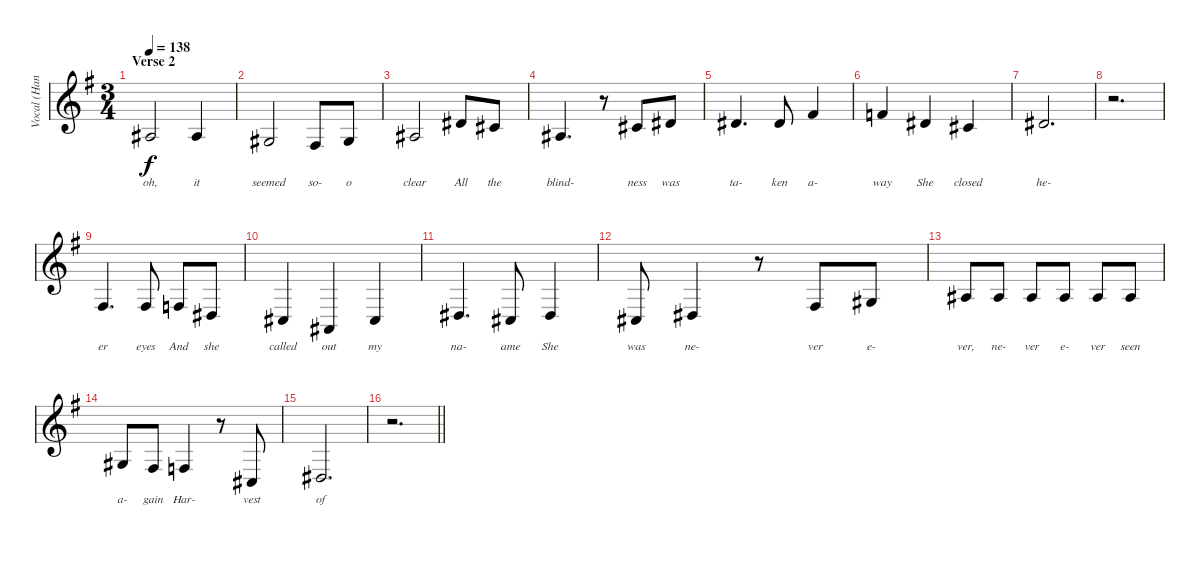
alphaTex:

\track ("Vocal (Hansi Kursch)" "Vocal (Han") {instrument flute}
\staff {score}
\tuning (Eb4 Bb3 Gb3 Db3 Ab2 Eb2) {hide}
\ts (3 4)
\section ("" "Verse 2")
\tempo 138
\clef g2
\ks eminor
0.2.2{lyrics (0 "oh,") lyrics (1 "") lyrics (2 "") lyrics (3 "") lyrics (4 "") dy f} 0.2.4{lyrics (0 "it") lyrics (1 "") lyrics (2 "") lyrics (3 "") lyrics (4 "")} |
2.3.2{lyrics (0 "seemed") lyrics (1 "") lyrics (2 "") lyrics (3 "") lyrics (4 "")} 0.3.8{lyrics (0 "so-") lyrics (1 "") lyrics (2 "") lyrics (3 "") lyrics (4 "")} 2.3.8{lyrics (0 "o") lyrics (1 "") lyrics (2 "") lyrics (3 "") lyrics (4 "")} |
0.2.2{lyrics (0 "clear") lyrics (1 "") lyrics (2 "") lyrics (3 "") lyrics (4 "")} 0.1.8{lyrics (0 "All") lyrics (1 "") lyrics (2 "") lyrics (3 "") lyrics (4 "")} 3.2.8{lyrics (0 "the") lyrics (1 "") lyrics (2 "") lyrics (3 "") lyrics (4 "")} |
0.2.4{d lyrics (0 "blind-") lyrics (1 "") lyrics (2 "") lyrics (3 "") lyrics (4 "")} r.8 3.2.8{lyrics (0 "ness") lyrics (1 "") lyrics (2 "") lyrics (3 "") lyrics (4 "")} 0.1.8{lyrics (0 "was") lyrics (1 "") lyrics (2 "") lyrics (3 "") lyrics (4 "")} |
0.1.4{d lyrics (0 "ta-") lyrics (1 "") lyrics (2 "") lyrics (3 "") lyrics (4 "")} 0.1.8{lyrics (0 "ken") lyrics (1 "") lyrics (2 "") lyrics (3 "") lyrics (4 "")} 3.1.4{lyrics (0 "a-") lyrics (1 "") lyrics (2 "") lyrics (3 "") lyrics (4 "")} |
2.1.4{lyrics (0 "way") lyrics (1 "") lyrics (2 "") lyrics (3 "") lyrics (4 "")} 0.1.4{lyrics (0 "She") lyrics (1 "") lyrics (2 "") lyrics (3 "") lyrics (4 "")} 3.2.4{lyrics (0 "closed") lyrics (1 "") lyrics (2 "") lyrics (3 "") lyrics (4 "")} |
0.1.2{d lyrics (0 "he-") lyrics (1 "") lyrics (2 "") lyrics (3 "") lyrics (4 "")} |
r.2{d} |
0.3.4{d lyrics (0 "er") lyrics (1 "") lyrics (2 "") lyrics (3 "") lyrics (4 "")} 0.3.8{lyrics (0 "eyes") lyrics (1 "") lyrics (2 "") lyrics (3 "") lyrics (4 "")} 4.4.8{lyrics (0 "And") lyrics (1 "") lyrics (2 "") lyrics (3 "") lyrics (4 "")} 2.4.8{lyrics (0 "she") lyrics (1 "") lyrics (2 "") lyrics (3 "") lyrics (4 "")} |
0.4.4{lyrics (0 "called") lyrics (1 "") lyrics (2 "") lyrics (3 "") lyrics (4 "")} 2.5.4{lyrics (0 "out") lyrics (1 "") lyrics (2 "") lyrics (3 "") lyrics (4 "")} 0.4.4{lyrics (0 "my") lyrics (1 "") lyrics (2 "") lyrics (3 "") lyrics (4 "")} |
2.4.4{d lyrics (0 "na-") lyrics (1 "") lyrics (2 "") lyrics (3 "") lyrics (4 "")} 0.4.8{lyrics (0 "ame") lyrics (1 "") lyrics (2 "") lyrics (3 "") lyrics (4 "")} 2.4.4{lyrics (0 "She") lyrics (1 "") lyrics (2 "") lyrics (3 "") lyrics (4 "")} |
0.4.8{lyrics (0 "was") lyrics (1 "") lyrics (2 "") lyrics (3 "") lyrics (4 "")} 2.4.4{lyrics (0 "ne-") lyrics (1 "") lyrics (2 "") lyrics (3 "") lyrics (4 "")} r.8 0.3.8{lyrics (0 "ver") lyrics (1 "") lyrics (2 "") lyrics (3 "") lyrics (4 "")} 2.3.8{lyrics (0 "e-") lyrics (1 "") lyrics (2 "") lyrics (3 "") lyrics (4 "")} |
0.2.8{lyrics (0 "ver,") lyrics (1 "") lyrics (2 "") lyrics (3 "") lyrics (4 "")} 0.2.8{lyrics (0 "ne-") lyrics (1 "") lyrics (2 "") lyrics (3 "") lyrics (4 "")} 0.2.8{lyrics (0 "ver") lyrics (1 "") lyrics (2 "") lyrics (3 "") lyrics (4 "")} 0.2.8{lyrics (0 "e-") lyrics (1 "") lyrics (2 "") lyrics (3 "") lyrics (4 "")} 0.2.8{lyrics (0 "ver") lyrics (1 "") lyrics (2 "") lyrics (3 "") lyrics (4 "")} 0.2.8{lyrics (0 "seen") lyrics (1 "") lyrics (2 "") lyrics (3 "") lyrics (4 "")} |
2.3.8{lyrics (0 "a-") lyrics (1 "") lyrics (2 "") lyrics (3 "") lyrics (4 "")} 0.3.8{lyrics (0 "gain") lyrics (1 "") lyrics (2 "") lyrics (3 "") lyrics (4 "")} 4.4.4{lyrics (0 "Har-") lyrics (1 "") lyrics (2 "") lyrics (3 "") lyrics (4 "")} r.8 0.4.8{lyrics (0 "vest") lyrics (1 "") lyrics (2 "") lyrics (3 "") lyrics (4 "")} |
2.4.2{d lyrics (0 "of") lyrics (1 "") lyrics (2 "") lyrics (3 "") lyrics (4 "")} |
\barLineRight lightlight
r.2{d}
